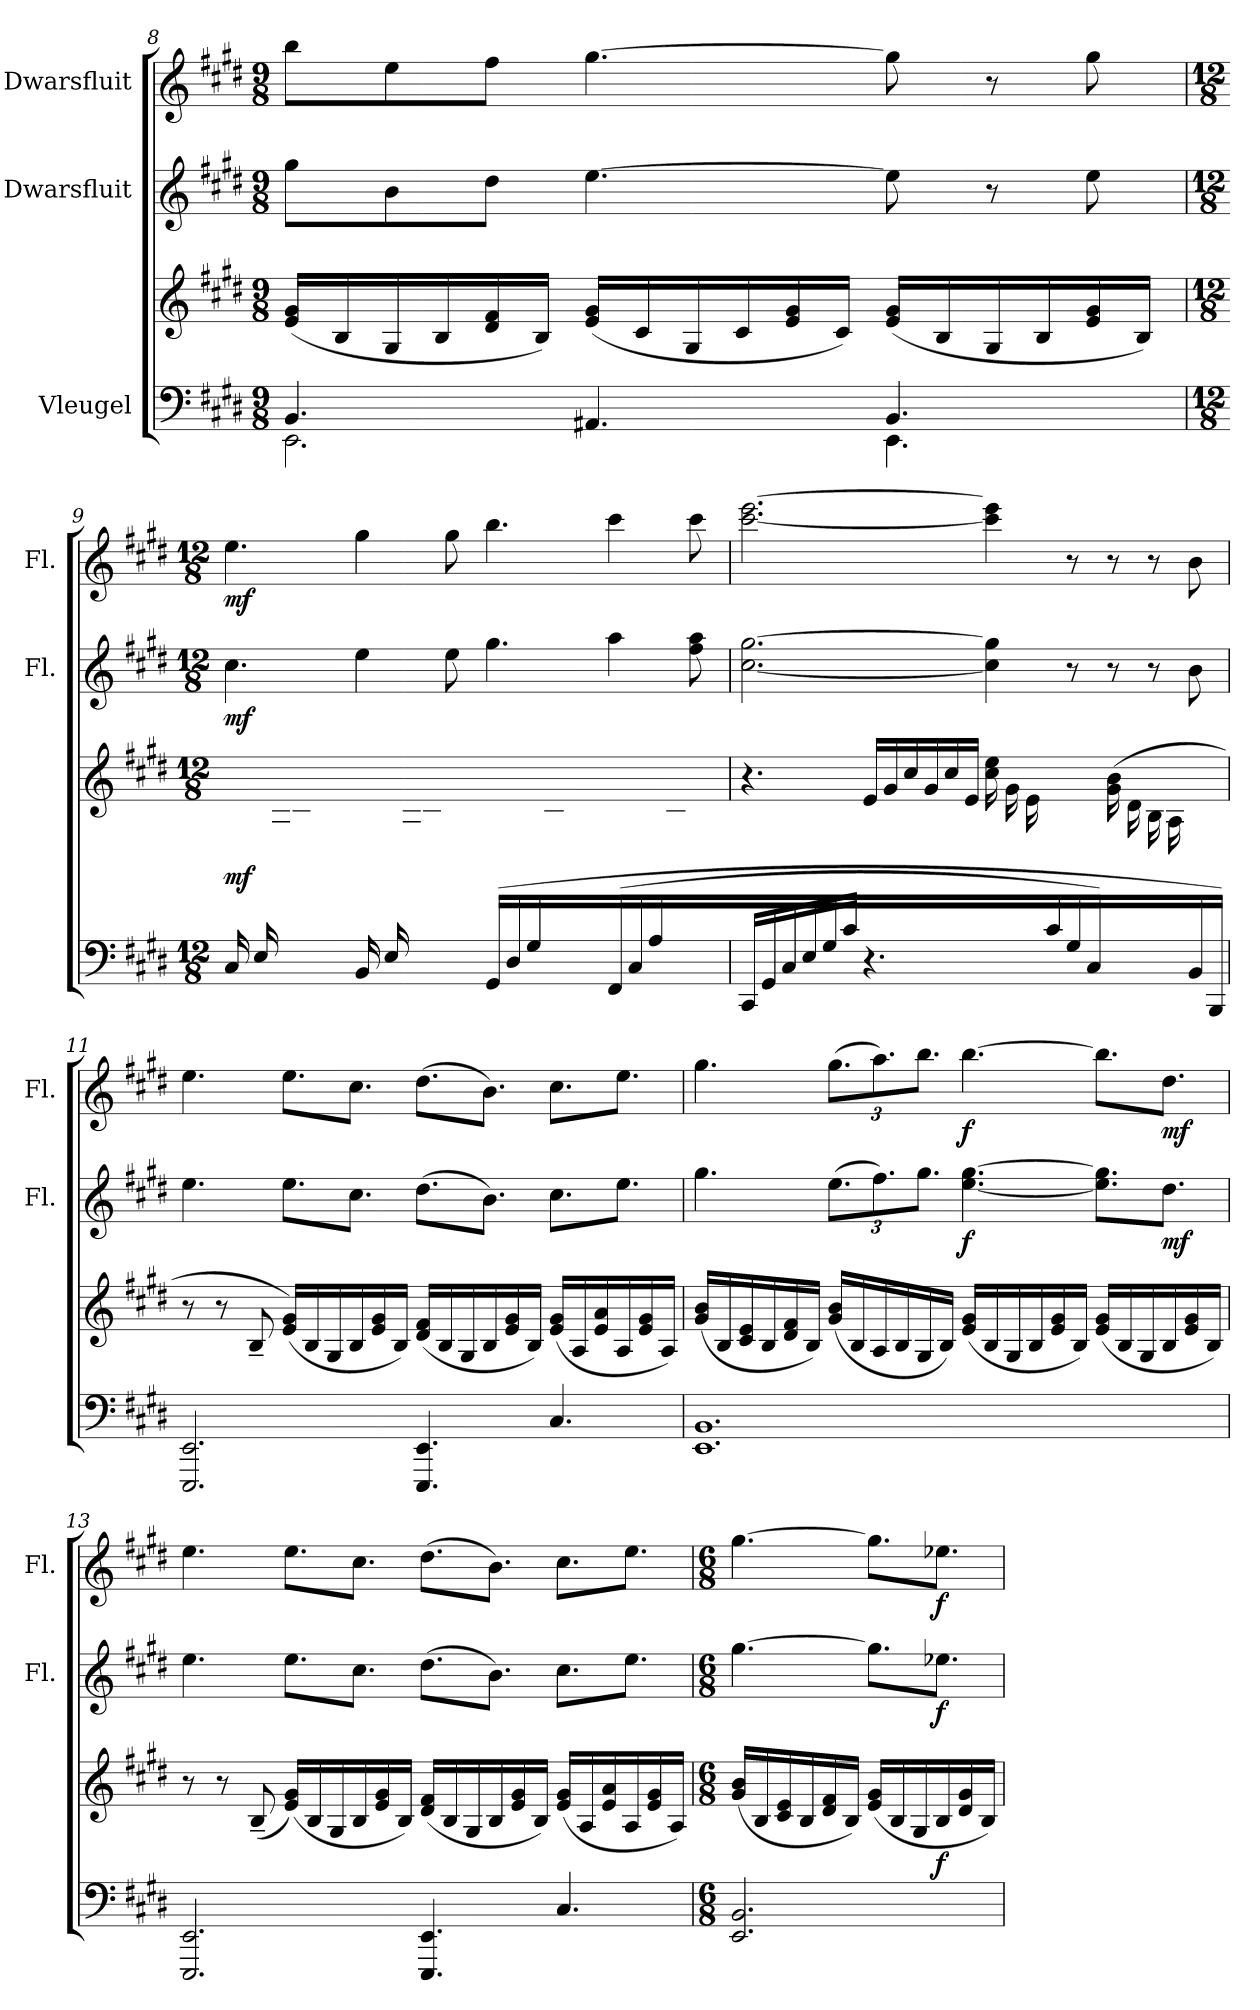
**kern	**kern	**dynam	**kern	**dynam	**kern	**dynam
*part3	*part3	*part3	*part2	*part2	*part1	*part1
*staff4	*staff3	*staff3/4	*staff2	*staff2	*staff1	*staff1
*I"Vleugel	*	*	*I"Dwarsfluit	*	*I"Dwarsfluit	*
*	*	*	*I'Fl.	*	*I'Fl.	*
!!LO:PB:g=z
*clefF4	*clefG2	*	*clefG2	*	*clefG2	*
*k[f#c#g#d#]	*k[f#c#g#d#]	*	*k[f#c#g#d#]	*	*k[f#c#g#d#]	*
*M9/8	*M9/8	*	*M9/8	*	*M9/8	*
=8	=8	=8	=8	=8	=8	=8
*^	*	*	*	*	*	*
4.BB/	2.EE\	(>16e/ 16g#/LL	.	8gg#\L	.	8bb\L	.
.	.	16B/	.	.	.	.	.
.	.	16G#/	.	8b\	.	8ee\	.
.	.	16B/	.	.	.	.	.
.	.	16d#/ 16f#/	.	8dd#\J	.	8ff#\J	.
.	.	16B/JJ)	.	.	.	.	.
4.AA#X/	.	(>16e/ 16g#/LL	.	[4.ee\	.	[4.gg#\	.
.	.	16c#/	.	.	.	.	.
.	.	16G#/	.	.	.	.	.
.	.	16c#/	.	.	.	.	.
.	.	16e/ 16g#/	.	.	.	.	.
.	.	16c#/JJ)	.	.	.	.	.
4.BB/	4.EE\	(>16e/ 16g#/LL	.	8ee\]	.	8gg#\]	.
.	.	16B/	.	.	.	.	.
.	.	16G#/	.	8r	.	8r	.
.	.	16B/	.	.	.	.	.
.	.	16e/ 16g#/	.	8ee\	.	8gg#\	.
.	.	16B/JJ)	.	.	.	.	.
=9	=9	=9	=9	=9	=9	=9	=9
*M12/8	*	*M12/8	*	*M12/8	*	*M12/8	*
*	*	*	*	*	*	*MM74	*
!	!	!	!LO:DY:b	!	!LO:DY:b	!	!LO:DY:b
(16C#/LL	1.ryy	8ryy	mf	4.cc#\	mf	4.ee\	mf
16E/	.	.	.	.	.	.	.
4ryy	.	16G#\	.	.	.	.	.
.	.	16c#\	.	.	.	.	.
.	.	16e\	.	.	.	.	.
.	.	16g#\JJ)	.	.	.	.	.
(16BB/LL	.	8ryy	.	4ee\	.	4gg#\	.
16E/	.	.	.	.	.	.	.
4ryy	.	16G#\	.	.	.	.	.
.	.	16B\	.	.	.	.	.
.	.	16e\	.	8ee\	.	8gg#\	.
.	.	16g#\JJ)	.	.	.	.	.
(16GG#/LL	.	8.ryy	.	4.gg#\	.	4.bb\	.
16D#/	.	.	.	.	.	.	.
16G#/	.	.	.	.	.	.	.
8.ryy	.	16B\	.	.	.	.	.
.	.	16d#\	.	.	.	.	.
.	.	16g#\ 16b\JJ)	.	.	.	.	.
(16FF#/LL	.	8.ryy	.	4aa\	.	4ccc#\	.
16C#/	.	.	.	.	.	.	.
16A/	.	.	.	.	.	.	.
8.ryy	.	16c#\	.	.	.	.	.
.	.	16f#\	.	8ff#\ 8aa\	.	8ccc#\	.
.	.	16a\ 16cc#\JJ)	.	.	.	.	.
!!LO:LB:g=z
=10	=10	=10	=10	=10	=10	=10	=10
2...ryy	(16CC#/LL	4.r	.	[2.cc#\ [2.gg#\	.	[2.ccc#\ [2.eee\	.
.	16GG#/	.	.	.	.	.	.
.	16C#/	.	.	.	.	.	.
.	16E/	.	.	.	.	.	.
.	16G#/	.	.	.	.	.	.
.	16c#/JJ	.	.	.	.	.	.
.	4.r	16e/LL	.	.	.	.	.
.	.	16g#/	.	.	.	.	.
.	.	16cc#/	.	.	.	.	.
.	.	16g#/	.	.	.	.	.
.	.	16cc#/	.	.	.	.	.
.	.	(16e/JJ	.	.	.	.	.
.	4ryy	(16cc#\ 16ee\LL	.	4cc#\] 4gg#\]	.	4ccc#\] 4eee\]	.
.	.	16g#\	.	.	.	.	.
.	.	16e\	.	.	.	.	.
16c#/	.	8.ryy	.	.	.	.	.
16G#/	2ryy	.	.	8r	.	8r	.
16C#/JJ)	.	.	.	.	.	.	.
4ryy	.	(16g#\ 16b\LL	.	8r	.	8r	.
.	.	16d#\	.	.	.	.	.
.	.	16B\	.	8r	.	8r	.
.	.	16A\	.	.	.	.	.
16BB/	.	8ryy	.	8b\	.	8b\	.
16BBB/JJ)	.	.	.	.	.	.	.
*v	*v	*	*	*	*	*	*
=11	=11	=11	=11	=11	=11	=11
*	*	*	*	*	*MM80	*
2.EEE/ 2.EE/	8r	.	4.ee\	.	4.ee\	.
.	8r	.	.	.	.	.
.	8B~/	.	.	.	.	.
.	(>16e/ 16g#/LL)	.	8.ee\L	.	8.ee\L	.
.	16B/	.	.	.	.	.
.	16G#/	.	.	.	.	.
.	16B/	.	8.cc#\J	.	8.cc#\J	.
.	16e/ 16g#/	.	.	.	.	.
.	16B/JJ)	.	.	.	.	.
4.EEE/ 4.EE/	(>16d#/ 16f#/LL	.	(8.dd#\L	.	(8.dd#\L	.
.	16B/	.	.	.	.	.
.	16G#/	.	.	.	.	.
.	16B/	.	8.b\J)	.	8.b\J)	.
.	16e/ 16g#/	.	.	.	.	.
.	16B/JJ)	.	.	.	.	.
4.C#/	(>16e/ 16g#/LL	.	8.cc#\L	.	8.cc#\L	.
.	16A/	.	.	.	.	.
.	16e/ 16a/	.	.	.	.	.
.	16A/	.	8.ee\J	.	8.ee\J	.
.	16e/ 16g#/	.	.	.	.	.
.	16A/JJ)	.	.	.	.	.
!!LO:LB:g=z
=12	=12	=12	=12	=12	=12	=12
1.EE 1.BB	(>16g#/ 16b/LL	.	4.gg#\	.	4.gg#\	.
.	16B/	.	.	.	.	.
.	16c#/ 16e/	.	.	.	.	.
.	16B/	.	.	.	.	.
.	16d#/ 16f#/	.	.	.	.	.
.	16B/JJ)	.	.	.	.	.
*	*	*	*Xbrackettup	*	*Xbrackettup	*
.	(>16g#/ 16b/LL	.	(12.ee\L	.	(12.gg#\L	.
.	16B/	.	.	.	.	.
.	16A/	.	12.ff#\)	.	12.aa\)	.
.	16B/	.	.	.	.	.
.	16G#/	.	12.gg#\J	.	12.bb\J	.
.	16B/JJ)	.	.	.	.	.
!	!	!	!	!LO:DY:b	!	!LO:DY:b
.	(>16e/ 16g#/LL	.	[4.ee\ [4.gg#\	f	[4.bb\	f
.	16B/	.	.	.	.	.
.	16G#/	.	.	.	.	.
.	16B/	.	.	.	.	.
.	16e/ 16g#/	.	.	.	.	.
.	16B/JJ)	.	.	.	.	.
.	(>16e/ 16g#/LL	.	8.ee\] 8.gg#\]L	.	8.bb\L]	.
.	16B/	.	.	.	.	.
.	16G#/	.	.	.	.	.
!	!	!	!	!LO:DY:b	!	!LO:DY:b
.	16B/	.	8.dd#\J	mf	8.dd#\J	mf
.	16e/ 16g#/	.	.	.	.	.
.	16B/JJ)	.	.	.	.	.
!!LO:PB:g=z
=13	=13	=13	=13	=13	=13	=13
2.EEE/ 2.EE/	8r	.	4.ee\	.	4.ee\	.
.	8r	.	.	.	.	.
.	(8B~/	.	.	.	.	.
.	(>16e/ 16g#/LL)	.	8.ee\L	.	8.ee\L	.
.	16B/	.	.	.	.	.
.	16G#/	.	.	.	.	.
.	16B/	.	8.cc#\J	.	8.cc#\J	.
.	16e/ 16g#/	.	.	.	.	.
.	16B/JJ)	.	.	.	.	.
4.EEE/ 4.EE/	(>16d#/ 16f#/LL	.	(8.dd#\L	.	(8.dd#\L	.
.	16B/	.	.	.	.	.
.	16G#/	.	.	.	.	.
.	16B/	.	8.b\J)	.	8.b\J)	.
.	16e/ 16g#/	.	.	.	.	.
.	16B/JJ)	.	.	.	.	.
4.C#/	(>16e/ 16g#/LL	.	8.cc#\L	.	8.cc#\L	.
.	16A/	.	.	.	.	.
.	16e/ 16a/	.	.	.	.	.
.	16A/	.	8.ee\J	.	8.ee\J	.
.	16e/ 16g#/	.	.	.	.	.
.	16A/JJ)	.	.	.	.	.
=14	=14	=14	=14	=14	=14	=14
*M6/8	*M6/8	*	*M6/8	*	*M6/8	*
2.EE/ 2.BB/	(>16g#/ 16b/LL	.	[4.gg#\	.	[4.gg#\	.
.	16B/	.	.	.	.	.
.	16c#/ 16e/	.	.	.	.	.
.	16B/	.	.	.	.	.
.	16d#/ 16f#/	.	.	.	.	.
.	16B/JJ)	.	.	.	.	.
.	(>16e/ 16g#/LL	.	8.gg#\L]	.	8.gg#\L]	.
.	16B/	.	.	.	.	.
.	16G#/	.	.	.	.	.
!	!	!LO:DY:b	!	!LO:DY:b	!	!LO:DY:b
.	16B/	f	8.ee-X\J	f	8.ee-X\J	f
.	16d#/ 16g#/	.	.	.	.	.
.	16B/JJ)	.	.	.	.	.
=	=	=	=	=	=	=
*-	*-	*-	*-	*-	*-	*-
